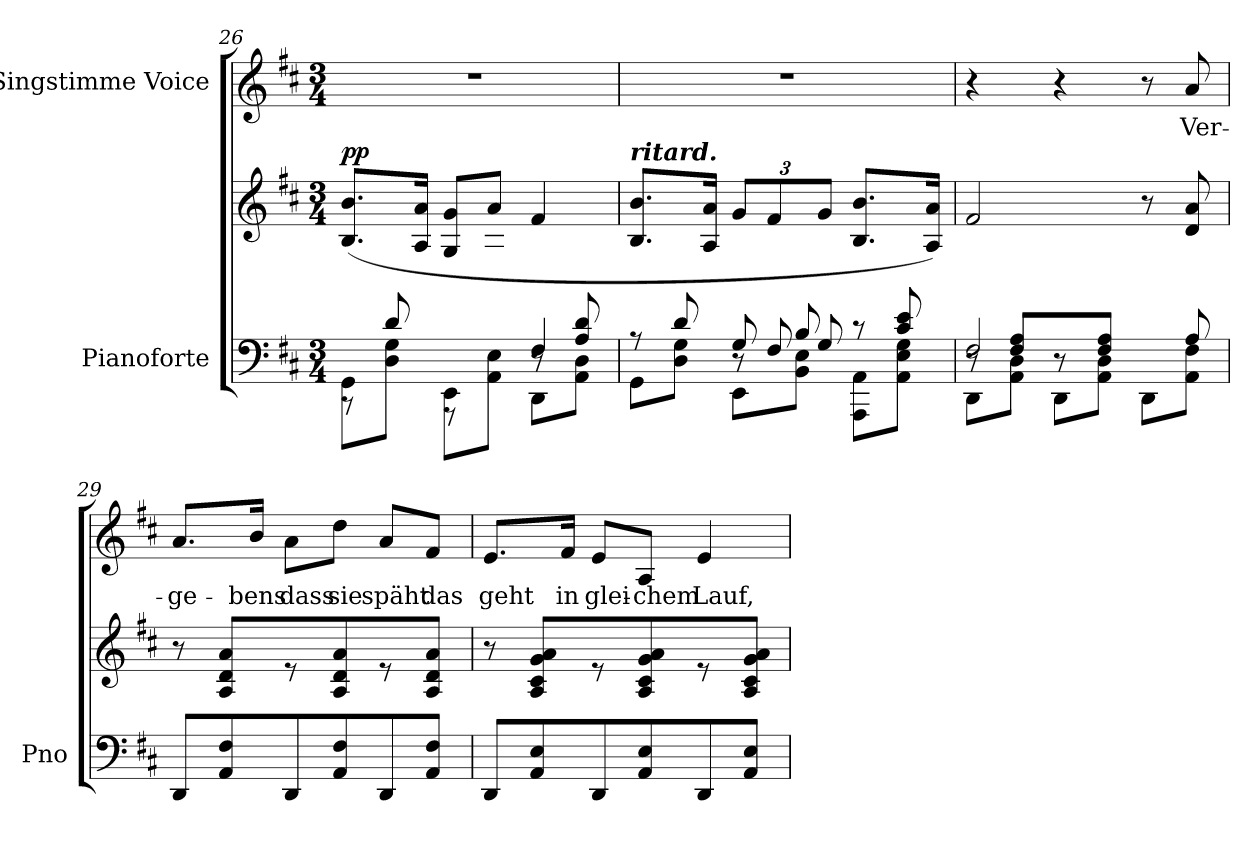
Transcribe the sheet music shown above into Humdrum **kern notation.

**kern	**kern	**dynam	**kern	**text
*part2	*part2	*part2	*part1	*part1
*staff3	*staff2	*staff2/3	*staff1	*staff1
*I"Pianoforte	*	*	*I"Singstimme Voice	*
*I'Pno	*	*	*	*
*clefF4	*clefG2	*	*clefG2	*
*k[f#c#]	*k[f#c#]	*	*k[f#c#]	*
*M3/4	*M3/4	*	*M3/4	*
=26	=26	=26	=26	=26
*^	*^	*	*	*
*	*^	*	*	*	*	*
!	!	!	!	!	!LO:DY:a	!	!
8GG\L	8r	2ryy	(8.B/ 8.b/L	4.ryy	pp	2.r	.
8D\ 8G\J	8d/L	.	.	.	.	.	.
.	.	.	16A/ 16a/Jk	.	.	.	.
8EE\L	8r	.	8G/ 8g/L	.	.	.	.
8AA\ 8E\J	8ryy	.	8a/J	8A\ 8c#\J	.	.	.
8DD\L	8r	4F#/	4f#/	4ryy	.	.	.
8AA\ 8D\J	8A/ 8d/	.	.	.	.	.	.
*	*	*	*v	*v	*	*	*
=27	=27	=27	=27	=27	=27	=27
!	!	!	!LO:TX:a:Bi:t=ritard.	!	!	!
8r	4ryy	8GG\L	8.B/ 8.b/L	.	2.r	.
8d/	.	8D\ 8G\J	.	.	.	.
.	.	.	16A/ 16a/Jk	.	.	.
*	*Xtuplet	*	*Xbrackettup	*	*	*
8r	12G/	8EE\L	12g/L	.	.	.
.	12F#/	.	12f#/	.	.	.
8B/	.	8BB\ 8E\J	.	.	.	.
.	12G/	.	12g/J	.	.	.
8r	4ryy	8AAA\ 8AA\L	8.B/ 8.b/L	.	.	.
8c#/ 8e/	.	8AA\ 8E\ 8G\J	.	.	.	.
.	.	.	16A/ 16a/Jk)	.	.	.
=28	=28	=28	=28	=28	=28	=28
8r	8DD\L	2F#/	2f#/	.	4r	.
8F#/ 8A/L	8AA\ 8D\J	.	.	.	.	.
8r	8DD\L	.	.	.	4r	.
8F#/ 8A/J	8AA\ 8D\J	.	.	.	.	.
8DD\L	8ryy	4ryy	8r	.	8r	.
!	!	!	!	!	!	!LO:LY:b
8AA\ 8F#\J	8A/	.	8d/ 8a/	.	8a/	Ver-
*	*v	*v	*	*	*	*
=29	=29	=29	=29	=29	=29
!	!	!	!	!	!LO:LY:b
*v	*v	*	*	*	*
8DD/L	8r	.	8.a/L	-ge-
8AA/ 8F#/	8A/ 8d/ 8a/L	.	.	.
!	!	!	!	!LO:LY:b
.	.	.	16b/Jk	-bens
!	!	!	!	!LO:LY:b
8DD/	8r	.	8a\L	dass
!	!	!	!	!LO:LY:b
8AA/ 8F#/	8A/ 8d/ 8a/	.	8dd\J	sie
!	!	!	!	!LO:LY:b
8DD/	8r	.	8a/L	späht
!	!	!	!	!LO:LY:b
8AA/ 8F#/J	8A/ 8d/ 8a/J	.	8f#/J	das
!!LO:LB:g=z
=30	=30	=30	=30	=30
!	!	!	!	!LO:LY:b
8DD/L	8r	.	8.e/L	geht
8AA/ 8E/	8A/ 8c#/ 8g/ 8a/L	.	.	.
!	!	!	!	!LO:LY:b
.	.	.	16f#/Jk	in
!	!	!	!	!LO:LY:b
8DD/	8r	.	8e/L	glei-
!	!	!	!	!LO:LY:b
8AA/ 8E/	8A/ 8c#/ 8g/ 8a/	.	8A/J	-chem
!	!	!	!	!LO:LY:b
8DD/	8r	.	4e/	Lauf,
8AA/ 8E/J	8A/ 8c#/ 8g/ 8a/J	.	.	.
=	=	=	=	=
*-	*-	*-	*-	*-
